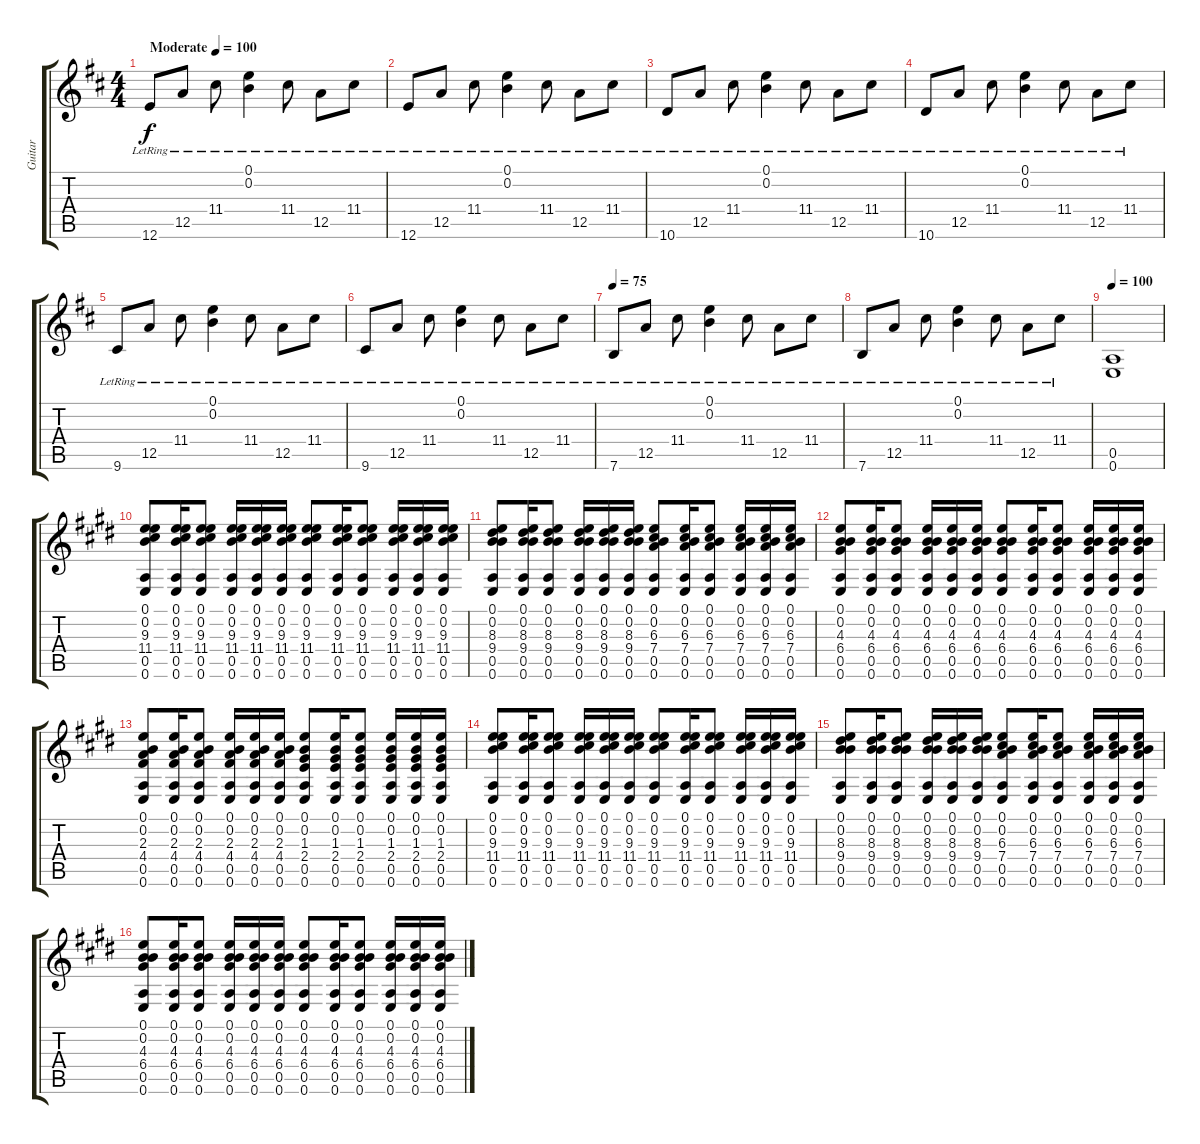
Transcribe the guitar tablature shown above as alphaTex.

\track ("Guitar" "Guitar") {instrument acousticguitarsteel}
\staff {score tabs}
\tuning (E4 B3 G3 D3 A2 E2) {hide}
\ts (4 4)
\tempo (100 "Moderate")
\clef g2
\ks d
12.6{lr}.8{dy f instrument acousticguitarsteel} 12.5{lr}.8 11.4{lr}.8 (0.1{lr} 0.2{lr}).4 11.4{lr}.8 12.5{lr}.8 11.4{lr}.8 |
12.6{lr}.8 12.5{lr}.8 11.4{lr}.8 (0.1{lr} 0.2{lr}).4 11.4{lr}.8 12.5{lr}.8 11.4{lr}.8 |
10.6{lr}.8 12.5{lr}.8 11.4{lr}.8 (0.1{lr} 0.2{lr}).4 11.4{lr}.8 12.5{lr}.8 11.4{lr}.8 |
10.6{lr}.8 12.5{lr}.8 11.4{lr}.8 (0.1{lr} 0.2{lr}).4 11.4{lr}.8 12.5{lr}.8 11.4{lr}.8 |
9.6{lr}.8 12.5{lr}.8 11.4{lr}.8 (0.1{lr} 0.2{lr}).4 11.4{lr}.8 12.5{lr}.8 11.4{lr}.8 |
9.6{lr}.8 12.5{lr}.8 11.4{lr}.8 (0.1{lr} 0.2{lr}).4 11.4{lr}.8 12.5{lr}.8 11.4{lr}.8 |
\tempo 75
7.6{lr}.8 12.5{lr}.8 11.4{lr}.8 (0.1{lr} 0.2{lr}).4 11.4{lr}.8 12.5{lr}.8 11.4{lr}.8 |
7.6{lr}.8 12.5{lr}.8 11.4{lr}.8 (0.1{lr} 0.2{lr}).4 11.4{lr}.8 12.5{lr}.8 11.4{lr}.8 |
\tempo 100
(0.5 0.6).1 |
\ks c#minor
(0.1 0.2 9.3 11.4 0.5 0.6).8 (0.1 0.2 9.3 11.4 0.5 0.6).16 (0.1 0.2 9.3 11.4 0.5 0.6).8 (0.1 0.2 9.3 11.4 0.5 0.6).16 (0.1 0.2 9.3 11.4 0.5 0.6).16 (0.1 0.2 9.3 11.4 0.5 0.6).16 (0.1 0.2 9.3 11.4 0.5 0.6).8 (0.1 0.2 9.3 11.4 0.5 0.6).16 (0.1 0.2 9.3 11.4 0.5 0.6).8 (0.1 0.2 9.3 11.4 0.5 0.6).16 (0.1 0.2 9.3 11.4 0.5 0.6).16 (0.1 0.2 9.3 11.4 0.5 0.6).16 |
(0.1 0.2 8.3 9.4 0.5 0.6).8 (0.1 0.2 8.3 9.4 0.5 0.6).16 (0.1 0.2 8.3 9.4 0.5 0.6).8 (0.1 0.2 8.3 9.4 0.5 0.6).16 (0.1 0.2 8.3 9.4 0.5 0.6).16 (0.1 0.2 8.3 9.4 0.5 0.6).16 (0.1 0.2 6.3 7.4 0.5 0.6).8 (0.1 0.2 6.3 7.4 0.5 0.6).16 (0.1 0.2 6.3 7.4 0.5 0.6).8 (0.1 0.2 6.3 7.4 0.5 0.6).16 (0.1 0.2 6.3 7.4 0.5 0.6).16 (0.1 0.2 6.3 7.4 0.5 0.6).16 |
(0.1 0.2 4.3 6.4 0.5 0.6).8 (0.1 0.2 4.3 6.4 0.5 0.6).16 (0.1 0.2 4.3 6.4 0.5 0.6).8 (0.1 0.2 4.3 6.4 0.5 0.6).16 (0.1 0.2 4.3 6.4 0.5 0.6).16 (0.1 0.2 4.3 6.4 0.5 0.6).16 (0.1 0.2 4.3 6.4 0.5 0.6).8 (0.1 0.2 4.3 6.4 0.5 0.6).16 (0.1 0.2 4.3 6.4 0.5 0.6).8 (0.1 0.2 4.3 6.4 0.5 0.6).16 (0.1 0.2 4.3 6.4 0.5 0.6).16 (0.1 0.2 4.3 6.4 0.5 0.6).16 |
(0.1 0.2 2.3 4.4 0.5 0.6).8 (0.1 0.2 2.3 4.4 0.5 0.6).16 (0.1 0.2 2.3 4.4 0.5 0.6).8 (0.1 0.2 2.3 4.4 0.5 0.6).16 (0.1 0.2 2.3 4.4 0.5 0.6).16 (0.1 0.2 2.3 4.4 0.5 0.6).16 (0.1 0.2 1.3 2.4 0.5 0.6).8 (0.1 0.2 1.3 2.4 0.5 0.6).16 (0.1 0.2 1.3 2.4 0.5 0.6).8 (0.1 0.2 1.3 2.4 0.5 0.6).16 (0.1 0.2 1.3 2.4 0.5 0.6).16 (0.1 0.2 1.3 2.4 0.5 0.6).16 |
(0.1 0.2 9.3 11.4 0.5 0.6).8 (0.1 0.2 9.3 11.4 0.5 0.6).16 (0.1 0.2 9.3 11.4 0.5 0.6).8 (0.1 0.2 9.3 11.4 0.5 0.6).16 (0.1 0.2 9.3 11.4 0.5 0.6).16 (0.1 0.2 9.3 11.4 0.5 0.6).16 (0.1 0.2 9.3 11.4 0.5 0.6).8 (0.1 0.2 9.3 11.4 0.5 0.6).16 (0.1 0.2 9.3 11.4 0.5 0.6).8 (0.1 0.2 9.3 11.4 0.5 0.6).16 (0.1 0.2 9.3 11.4 0.5 0.6).16 (0.1 0.2 9.3 11.4 0.5 0.6).16 |
(0.1 0.2 8.3 9.4 0.5 0.6).8 (0.1 0.2 8.3 9.4 0.5 0.6).16 (0.1 0.2 8.3 9.4 0.5 0.6).8 (0.1 0.2 8.3 9.4 0.5 0.6).16 (0.1 0.2 8.3 9.4 0.5 0.6).16 (0.1 0.2 8.3 9.4 0.5 0.6).16 (0.1 0.2 6.3 7.4 0.5 0.6).8 (0.1 0.2 6.3 7.4 0.5 0.6).16 (0.1 0.2 6.3 7.4 0.5 0.6).8 (0.1 0.2 6.3 7.4 0.5 0.6).16 (0.1 0.2 6.3 7.4 0.5 0.6).16 (0.1 0.2 6.3 7.4 0.5 0.6).16 |
(0.1 0.2 4.3 6.4 0.5 0.6).8 (0.1 0.2 4.3 6.4 0.5 0.6).16 (0.1 0.2 4.3 6.4 0.5 0.6).8 (0.1 0.2 4.3 6.4 0.5 0.6).16 (0.1 0.2 4.3 6.4 0.5 0.6).16 (0.1 0.2 4.3 6.4 0.5 0.6).16 (0.1 0.2 4.3 6.4 0.5 0.6).8 (0.1 0.2 4.3 6.4 0.5 0.6).16 (0.1 0.2 4.3 6.4 0.5 0.6).8 (0.1 0.2 4.3 6.4 0.5 0.6).16 (0.1 0.2 4.3 6.4 0.5 0.6).16 (0.1 0.2 4.3 6.4 0.5 0.6).16
